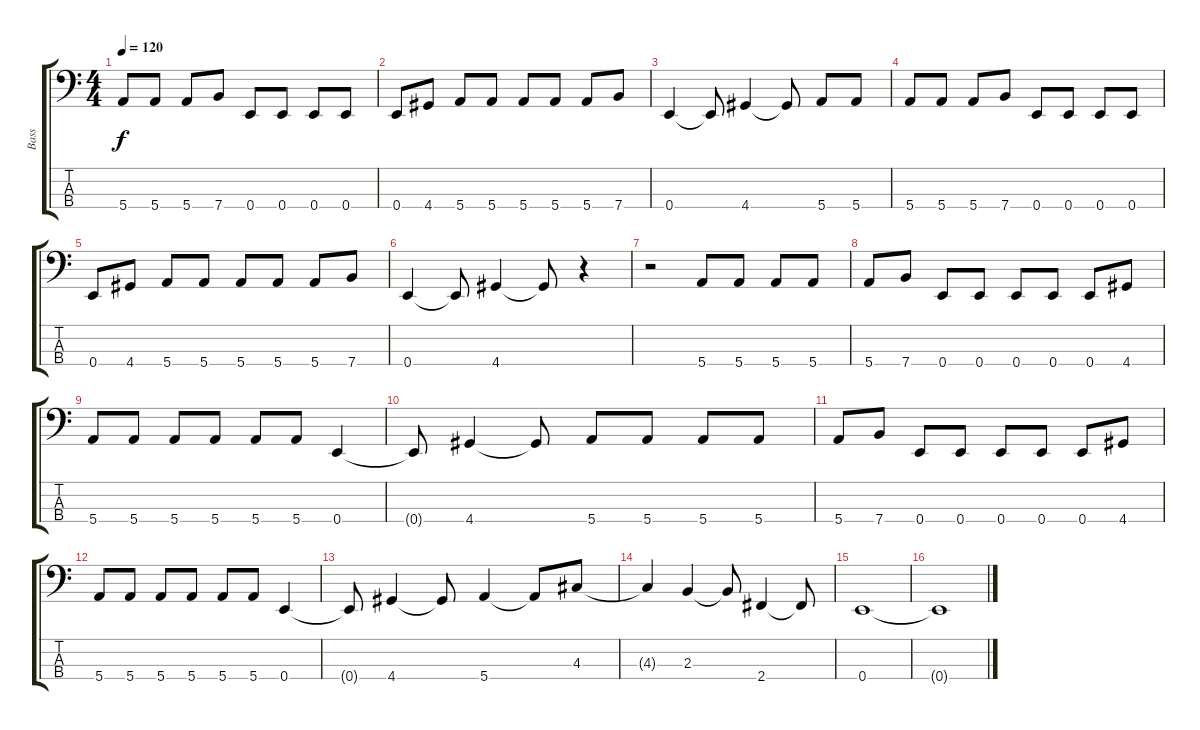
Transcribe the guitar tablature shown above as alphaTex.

\track ("Bass" "Bass") {instrument electricbassfinger}
\staff {score tabs}
\tuning (G2 D2 A1 E1) {hide}
\ts (4 4)
\tempo 120
\clef f4
\ks c
5.4.8{dy f} 5.4.8 5.4.8 7.4.8 0.4.8 0.4.8 0.4.8 0.4.8 |
0.4.8 4.4.8 5.4.8 5.4.8 5.4.8 5.4.8 5.4.8 7.4.8 |
0.4.4 0.4{t}.8 4.4.4 4.4{t}.8 5.4.8 5.4.8 |
5.4.8 5.4.8 5.4.8 7.4.8 0.4.8 0.4.8 0.4.8 0.4.8 |
0.4.8 4.4.8 5.4.8 5.4.8 5.4.8 5.4.8 5.4.8 7.4.8 |
0.4.4 0.4{t}.8 4.4.4 4.4{t}.8 r.4 |
r.2 5.4.8 5.4.8 5.4.8 5.4.8 |
5.4.8 7.4.8 0.4.8 0.4.8 0.4.8 0.4.8 0.4.8 4.4.8 |
5.4.8 5.4.8 5.4.8 5.4.8 5.4.8 5.4.8 0.4.4 |
0.4{t}.8 4.4.4 4.4{t}.8 5.4.8 5.4.8 5.4.8 5.4.8 |
5.4.8 7.4.8 0.4.8 0.4.8 0.4.8 0.4.8 0.4.8 4.4.8 |
5.4.8 5.4.8 5.4.8 5.4.8 5.4.8 5.4.8 0.4.4 |
0.4{t}.8 4.4.4 4.4{t}.8 5.4.4 5.4{t}.8 4.3.8 |
4.3{t}.4 2.3.4 2.3{t}.8 2.4.4 2.4{t}.8 |
0.4.1 |
0.4{t}.1
